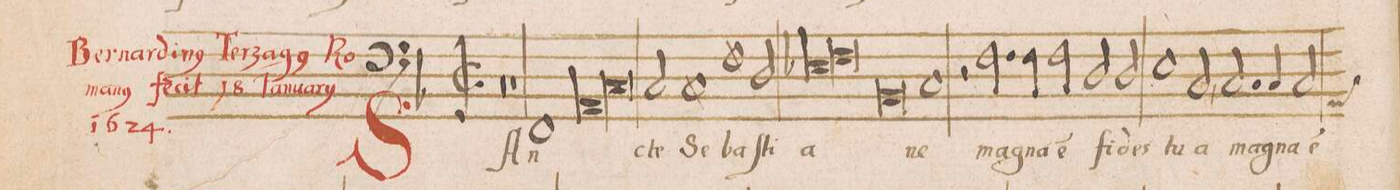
**kern	**text
*I"BASVS	*
*clefF4	*
*k[b-]	*
*met(c|)	*
*M2/1	*
0r	.
=2	=2
1r	.
1FF	SAn-
=3	=3
*lig	*
1AA	.
1C	.
*Xlig	*
=4	=4
*2\right	*
2C/	-cte
1C	Se-
[2F\	-ba-
=5	=5
2F\]	.
2D/	-ſti-
*lig	*
1E-X	-a-
=6	=6
1F	.
*Xlig	*
[1BB-	.
=7	=7
1BB-]	.
1C	-ne
=8	=8
2r	.
2.F\	ma-
*4\right	*
4F\	-gna
2F\	e(ſt)
=9	=9
2D/	fi-
2D/	-des
1E	tu-
=10	=10
2C,/	-a
2.C/	ma-
4C/	-gna
2C/	e(ſt)
*custos:AA	*
=11	=11
*-	*-
